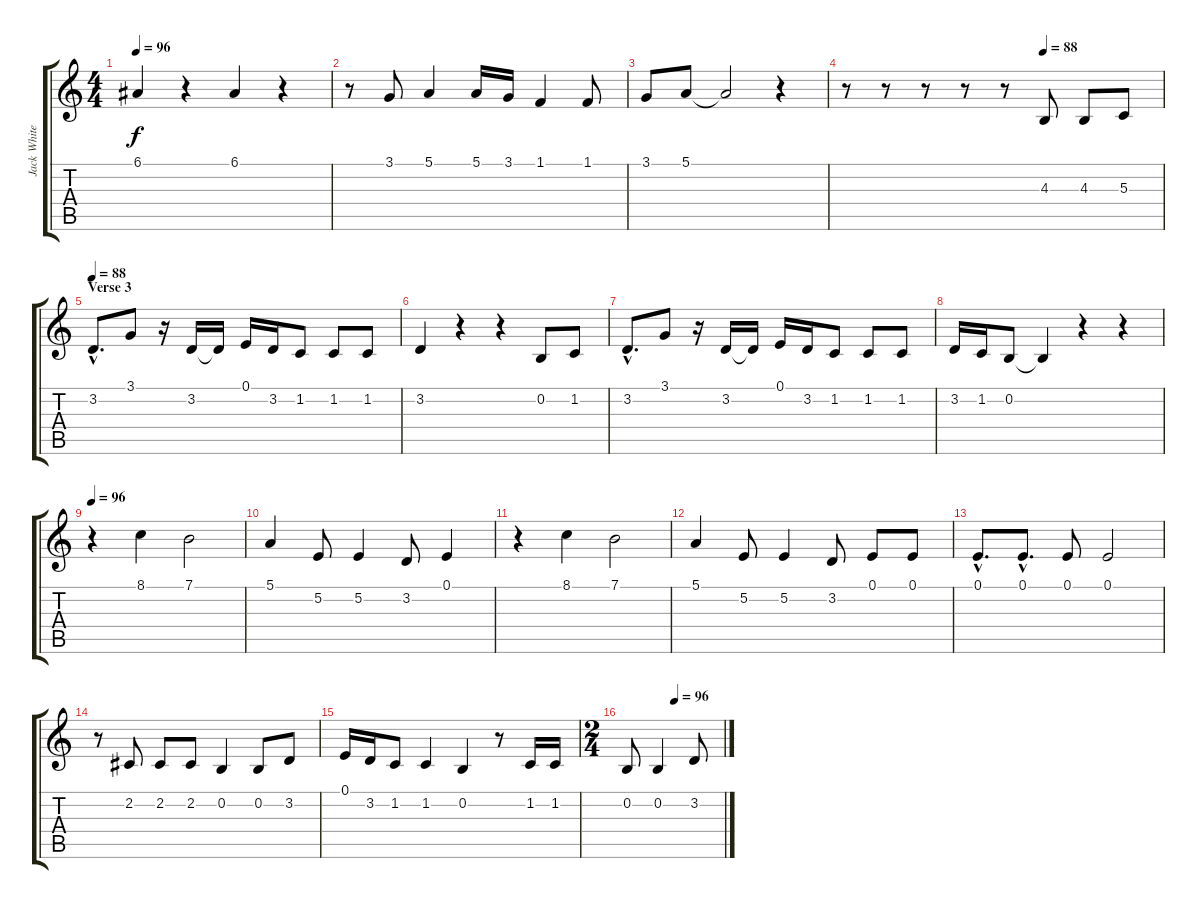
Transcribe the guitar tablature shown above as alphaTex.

\track ("Jack White - Voice" "Jack White") {instrument oboe}
\staff {score tabs}
\tuning (E4 B3 G3 D3 A2 E2) {hide}
\ts (4 4)
\tempo 96
\clef g2
\ks c
6.1.4{dy f} r.4 6.1.4 r.4 |
r.8 3.1.8 5.1.4 5.1.16 3.1.16 1.1.4 1.1.8 |
3.1.8 5.1.8 5.1{t}.2 r.4 |
\tempo (88 0.625)
r.8 r.8 r.8 r.8 r.8 4.3.8 4.3.8 5.3.8 |
\section ("" "Verse 3")
\tempo 88
3.2{hac}.8{d} 3.1.8 r.16 3.2.16 3.2{t}.16 0.1.16 3.2.16 1.2.8 1.2.8 1.2.8 |
3.2.4 r.4 r.4 0.2.8 1.2.8 |
3.2{hac}.8{d} 3.1.8 r.16 3.2.16 3.2{t}.16 0.1.16 3.2.16 1.2.8 1.2.8 1.2.8 |
3.2.16 1.2.16 0.2.8 0.2{t}.4 r.4 r.4 |
\tempo 96
r.4 8.1.4 7.1.2 |
5.1.4 5.2.8 5.2.4 3.2.8 0.1.4 |
r.4 8.1.4 7.1.2 |
5.1.4 5.2.8 5.2.4 3.2.8 0.1.8 0.1.8 |
0.1{hac}.8{d} 0.1{hac}.8{d} 0.1.8 0.1.2 |
r.8 2.2.8 2.2.8 2.2.8 0.2.4 0.2.8 3.2.8 |
0.1.16 3.2.16 1.2.8 1.2.4 0.2.4 r.8 1.2.16 1.2.16 |
\ts (2 4)
\tempo (96 0.5)
0.2.8 0.2.4 3.2.8
